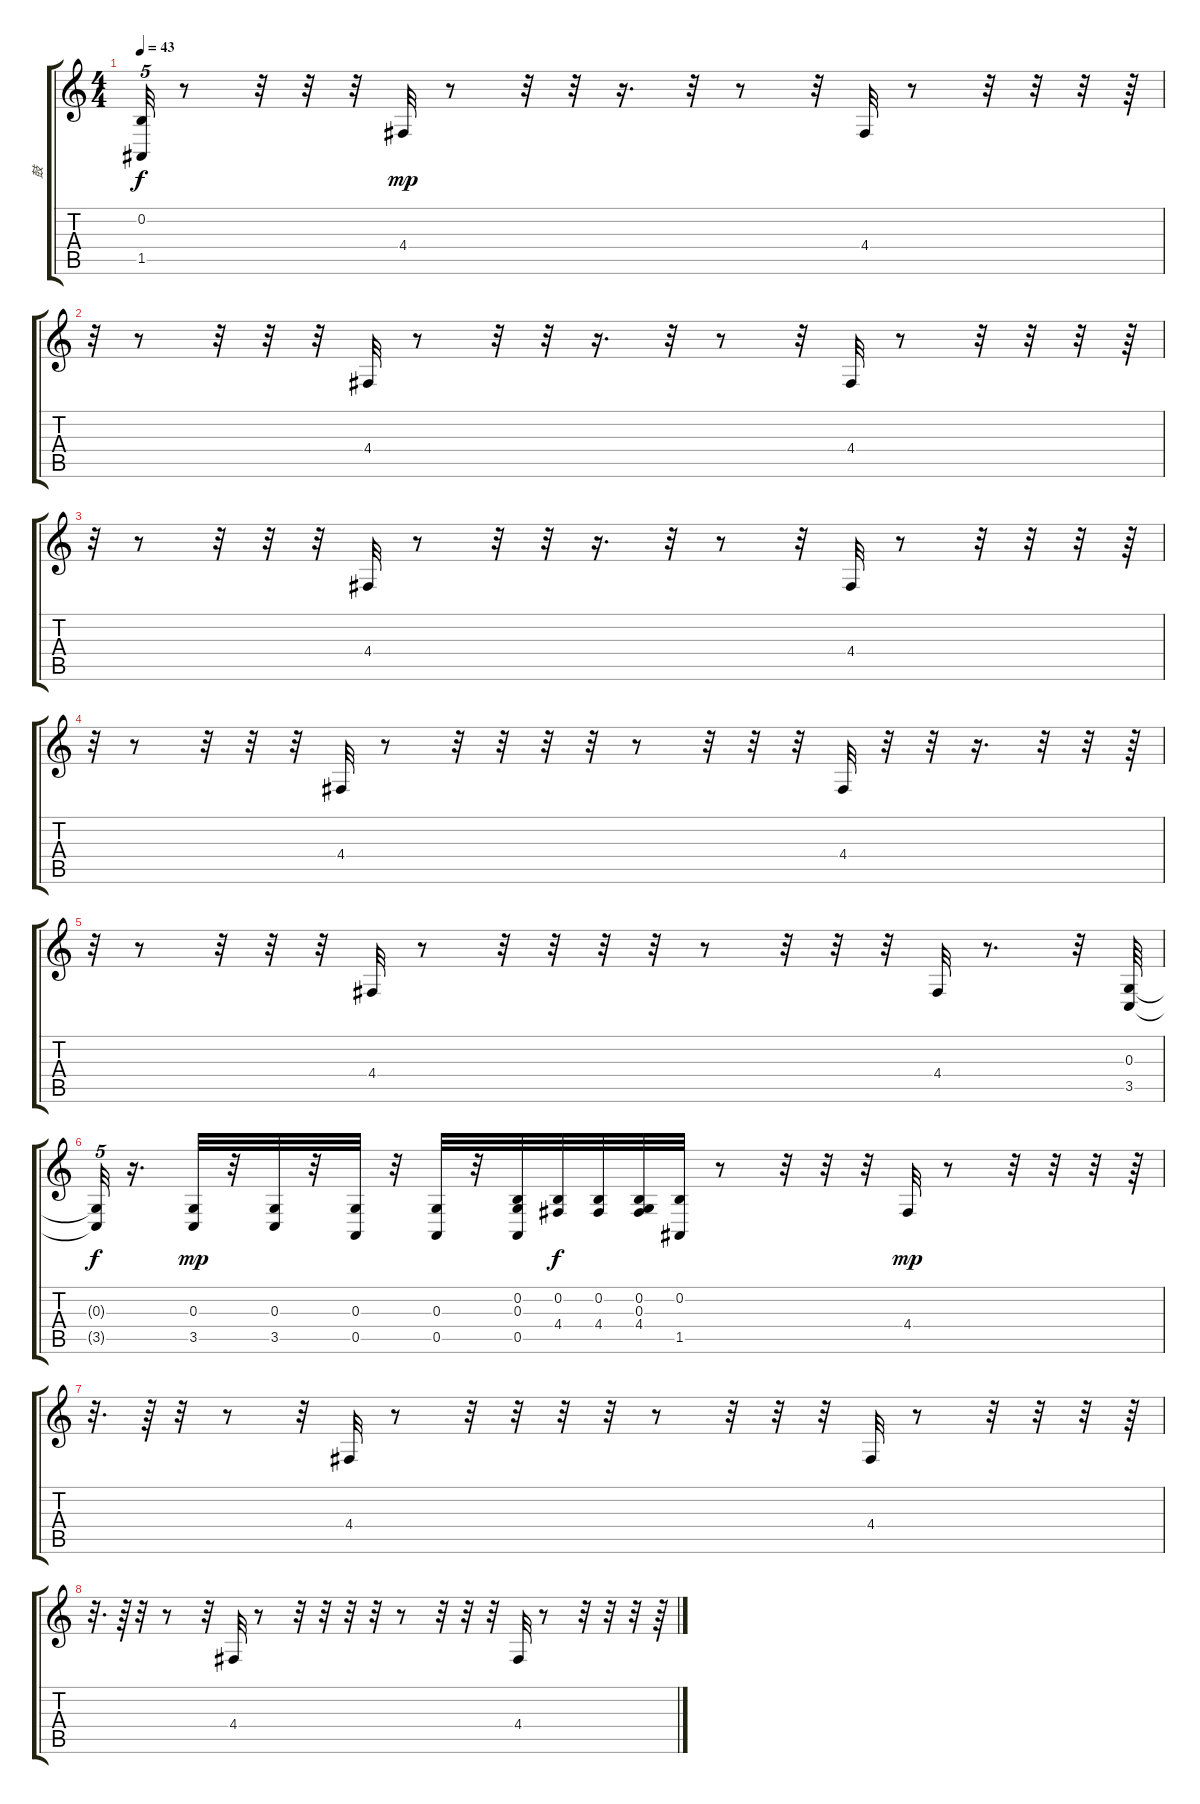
\track ("鼓" "鼓") {instrument synthstrings2}
\staff {score tabs}
\tuning (E4 B3 G3 D3 A2 E2) {hide}
\ts (4 4)
\tempo 43
\clef g2
\ks c
(0.2{t} 1.5{t}).32{tu (5 4) dy f} r.8 r.32 r.32 r.32 4.4.32{dy mp} r.8 r.32 r.32 r.16{d} r.32 r.8 r.32 4.4.32 r.8 r.32 r.32 r.32 r.64 |
r.32{tu (5 4)} r.8 r.32 r.32 r.32 4.4.32 r.8 r.32 r.32 r.16{d} r.32 r.8 r.32 4.4.32 r.8 r.32 r.32 r.32 r.64 |
r.32{tu (5 4)} r.8 r.32 r.32 r.32 4.4.32 r.8 r.32 r.32 r.16{d} r.32 r.8 r.32 4.4.32 r.8 r.32 r.32 r.32 r.64 |
r.32{tu (5 4)} r.8 r.32 r.32 r.32 4.4.32 r.8 r.32 r.32 r.32 r.32 r.8 r.32 r.32 r.32 4.4.32 r.32 r.32 r.16{d} r.32 r.32 r.64 |
r.32{tu (5 4)} r.8 r.32 r.32 r.32 4.4.32 r.8 r.32 r.32 r.32 r.32 r.8 r.32 r.32 r.32 4.4.32 r.8{d} r.32 (0.3 3.5).64 |
(0.3{t} 3.5{t}).32{tu (5 4) dy f} r.16{d} (0.3 3.5).32{dy mp balance 15} r.32 (0.3 3.5).32{balance 15} r.32 (0.3 0.5).32{balance 1} r.32 (0.3 0.5).32{balance 1} r.32 (0.2 0.3 0.5).32{balance 1} (0.2 4.4).32{dy f} (0.2 4.4).32 (0.2 0.3 4.4).32{balance 8} (0.2 1.5).32 r.8 r.32 r.32 r.32 4.4.32{dy mp} r.8 r.32 r.32 r.32 r.64 |
r.32{d} r.64 r.32 r.8 r.32 4.4.32 r.8 r.32 r.32 r.32 r.32 r.8 r.32 r.32 r.32 4.4.32 r.8 r.32 r.32 r.32 r.64 |
r.32{d} r.64 r.32 r.8 r.32 4.4.32 r.8 r.32 r.32 r.32 r.32 r.8 r.32 r.32 r.32 4.4.32 r.8 r.32 r.32 r.32 r.64
